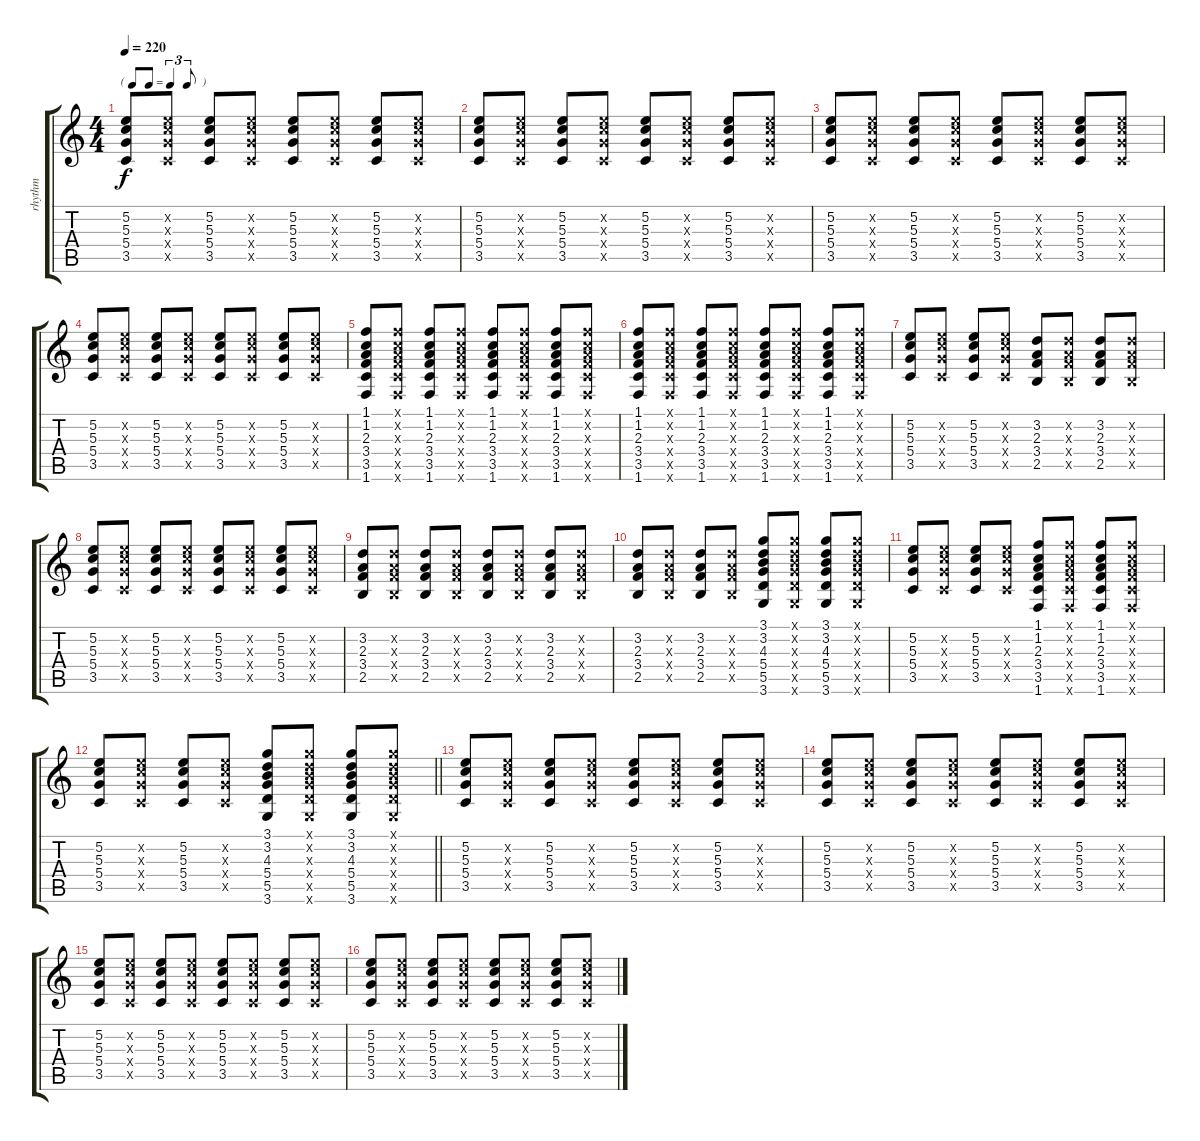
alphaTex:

\track ("rhythm" "rhythm") {instrument acousticguitarnylon}
\staff {score tabs}
\tuning (E4 B3 G3 D3 A2 E2) {hide}
\ts (4 4)
\tf triplet8th
\tempo 220
\clef g2
\ks c
(5.2 5.3 5.4 3.5).8{dy f} (5.2{x} 5.3{x} 5.4{x} 3.5{x}).8 (5.2 5.3 5.4 3.5).8 (5.2{x} 5.3{x} 5.4{x} 3.5{x}).8 (5.2 5.3 5.4 3.5).8 (5.2{x} 5.3{x} 5.4{x} 3.5{x}).8 (5.2 5.3 5.4 3.5).8 (5.2{x} 5.3{x} 5.4{x} 3.5{x}).8 |
(5.2 5.3 5.4 3.5).8 (5.2{x} 5.3{x} 5.4{x} 3.5{x}).8 (5.2 5.3 5.4 3.5).8 (5.2{x} 5.3{x} 5.4{x} 3.5{x}).8 (5.2 5.3 5.4 3.5).8 (5.2{x} 5.3{x} 5.4{x} 3.5{x}).8 (5.2 5.3 5.4 3.5).8 (5.2{x} 5.3{x} 5.4{x} 3.5{x}).8 |
(5.2 5.3 5.4 3.5).8 (5.2{x} 5.3{x} 5.4{x} 3.5{x}).8 (5.2 5.3 5.4 3.5).8 (5.2{x} 5.3{x} 5.4{x} 3.5{x}).8 (5.2 5.3 5.4 3.5).8 (5.2{x} 5.3{x} 5.4{x} 3.5{x}).8 (5.2 5.3 5.4 3.5).8 (5.2{x} 5.3{x} 5.4{x} 3.5{x}).8 |
(5.2 5.3 5.4 3.5).8 (5.2{x} 5.3{x} 5.4{x} 3.5{x}).8 (5.2 5.3 5.4 3.5).8 (5.2{x} 5.3{x} 5.4{x} 3.5{x}).8 (5.2 5.3 5.4 3.5).8 (5.2{x} 5.3{x} 5.4{x} 3.5{x}).8 (5.2 5.3 5.4 3.5).8 (5.2{x} 5.3{x} 5.4{x} 3.5{x}).8 |
(1.1 1.2 2.3 3.4 3.5 1.6).8 (1.1{x} 1.2{x} 2.3{x} 3.4{x} 3.5{x} 1.6{x}).8 (1.1 1.2 2.3 3.4 3.5 1.6).8 (1.1{x} 1.2{x} 2.3{x} 3.4{x} 3.5{x} 1.6{x}).8 (1.1 1.2 2.3 3.4 3.5 1.6).8 (1.1{x} 1.2{x} 2.3{x} 3.4{x} 3.5{x} 1.6{x}).8 (1.1 1.2 2.3 3.4 3.5 1.6).8 (1.1{x} 1.2{x} 2.3{x} 3.4{x} 3.5{x} 1.6{x}).8 |
(1.1 1.2 2.3 3.4 3.5 1.6).8 (1.1{x} 1.2{x} 2.3{x} 3.4{x} 3.5{x} 1.6{x}).8 (1.1 1.2 2.3 3.4 3.5 1.6).8 (1.1{x} 1.2{x} 2.3{x} 3.4{x} 3.5{x} 1.6{x}).8 (1.1 1.2 2.3 3.4 3.5 1.6).8 (1.1{x} 1.2{x} 2.3{x} 3.4{x} 3.5{x} 1.6{x}).8 (1.1 1.2 2.3 3.4 3.5 1.6).8 (1.1{x} 1.2{x} 2.3{x} 3.4{x} 3.5{x} 1.6{x}).8 |
(5.2 5.3 5.4 3.5).8 (5.2{x} 5.3{x} 5.4{x} 3.5{x}).8 (5.2 5.3 5.4 3.5).8 (5.2{x} 5.3{x} 5.4{x} 3.5{x}).8 (3.2 2.3 3.4 2.5).8 (3.2{x} 2.3{x} 3.4{x} 2.5{x}).8 (3.2 2.3 3.4 2.5).8 (3.2{x} 2.3{x} 3.4{x} 2.5{x}).8 |
(5.2 5.3 5.4 3.5).8 (5.2{x} 5.3{x} 5.4{x} 3.5{x}).8 (5.2 5.3 5.4 3.5).8 (5.2{x} 5.3{x} 5.4{x} 3.5{x}).8 (5.2 5.3 5.4 3.5).8 (5.2{x} 5.3{x} 5.4{x} 3.5{x}).8 (5.2 5.3 5.4 3.5).8 (5.2{x} 5.3{x} 5.4{x} 3.5{x}).8 |
(3.2 2.3 3.4 2.5).8 (3.2{x} 2.3{x} 3.4{x} 2.5{x}).8 (3.2 2.3 3.4 2.5).8 (3.2{x} 2.3{x} 3.4{x} 2.5{x}).8 (3.2 2.3 3.4 2.5).8 (3.2{x} 2.3{x} 3.4{x} 2.5{x}).8 (3.2 2.3 3.4 2.5).8 (3.2{x} 2.3{x} 3.4{x} 2.5{x}).8 |
(3.2 2.3 3.4 2.5).8 (3.2{x} 2.3{x} 3.4{x} 2.5{x}).8 (3.2 2.3 3.4 2.5).8 (3.2{x} 2.3{x} 3.4{x} 2.5{x}).8 (3.1 3.2 4.3 5.4 5.5 3.6).8 (3.1{x} 3.2{x} 4.3{x} 5.4{x} 5.5{x} 3.6{x}).8 (3.1 3.2 4.3 5.4 5.5 3.6).8 (3.1{x} 3.2{x} 4.3{x} 5.4{x} 5.5{x} 3.6{x}).8 |
(5.2 5.3 5.4 3.5).8 (5.2{x} 5.3{x} 5.4{x} 3.5{x}).8 (5.2 5.3 5.4 3.5).8 (5.2{x} 5.3{x} 5.4{x} 3.5{x}).8 (1.1 1.2 2.3 3.4 3.5 1.6).8 (1.1{x} 1.2{x} 2.3{x} 3.4{x} 3.5{x} 1.6{x}).8 (1.1 1.2 2.3 3.4 3.5 1.6).8 (1.1{x} 1.2{x} 2.3{x} 3.4{x} 3.5{x} 1.6{x}).8 |
\barLineRight lightlight
(5.2 5.3 5.4 3.5).8 (5.2{x} 5.3{x} 5.4{x} 3.5{x}).8 (5.2 5.3 5.4 3.5).8 (5.2{x} 5.3{x} 5.4{x} 3.5{x}).8 (3.1 3.2 4.3 5.4 5.5 3.6).8 (3.1{x} 3.2{x} 4.3{x} 5.4{x} 5.5{x} 3.6{x}).8 (3.1 3.2 4.3 5.4 5.5 3.6).8 (3.1{x} 3.2{x} 4.3{x} 5.4{x} 5.5{x} 3.6{x}).8 |
(5.2 5.3 5.4 3.5).8 (5.2{x} 5.3{x} 5.4{x} 3.5{x}).8 (5.2 5.3 5.4 3.5).8 (5.2{x} 5.3{x} 5.4{x} 3.5{x}).8 (5.2 5.3 5.4 3.5).8 (5.2{x} 5.3{x} 5.4{x} 3.5{x}).8 (5.2 5.3 5.4 3.5).8 (5.2{x} 5.3{x} 5.4{x} 3.5{x}).8 |
(5.2 5.3 5.4 3.5).8 (5.2{x} 5.3{x} 5.4{x} 3.5{x}).8 (5.2 5.3 5.4 3.5).8 (5.2{x} 5.3{x} 5.4{x} 3.5{x}).8 (5.2 5.3 5.4 3.5).8 (5.2{x} 5.3{x} 5.4{x} 3.5{x}).8 (5.2 5.3 5.4 3.5).8 (5.2{x} 5.3{x} 5.4{x} 3.5{x}).8 |
(5.2 5.3 5.4 3.5).8 (5.2{x} 5.3{x} 5.4{x} 3.5{x}).8 (5.2 5.3 5.4 3.5).8 (5.2{x} 5.3{x} 5.4{x} 3.5{x}).8 (5.2 5.3 5.4 3.5).8 (5.2{x} 5.3{x} 5.4{x} 3.5{x}).8 (5.2 5.3 5.4 3.5).8 (5.2{x} 5.3{x} 5.4{x} 3.5{x}).8 |
(5.2 5.3 5.4 3.5).8 (5.2{x} 5.3{x} 5.4{x} 3.5{x}).8 (5.2 5.3 5.4 3.5).8 (5.2{x} 5.3{x} 5.4{x} 3.5{x}).8 (5.2 5.3 5.4 3.5).8 (5.2{x} 5.3{x} 5.4{x} 3.5{x}).8 (5.2 5.3 5.4 3.5).8 (5.2{x} 5.3{x} 5.4{x} 3.5{x}).8
